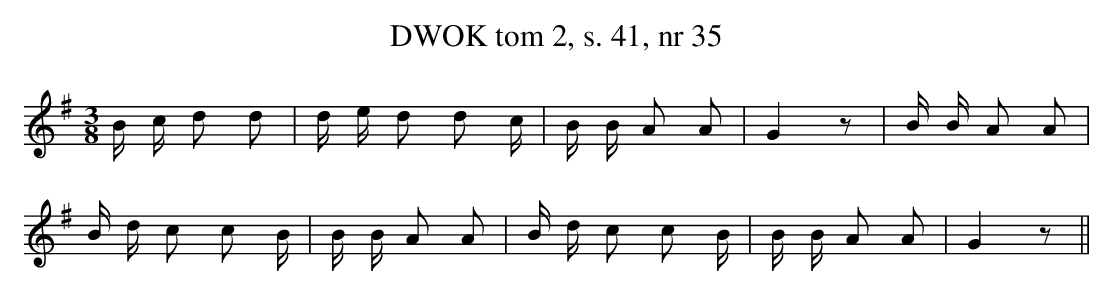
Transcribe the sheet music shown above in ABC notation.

X:1
T: DWOK tom 2, s. 41, nr 35
L: 1/16
M: 3/8
K: G
B1 c1 d2 d2 |\
d1 e1 d2 d2 c1 |\
B1 B1 A2 A2 |\
G4 z2 |\
B1 B1 A2 A2 |
B1 d1 c2 c2 B1 |\
B1 B1 A2 A2 |\
B1 d1 c2 c2 B1 |\
B1 B1 A2 A2 |\
G4 z2 ||
